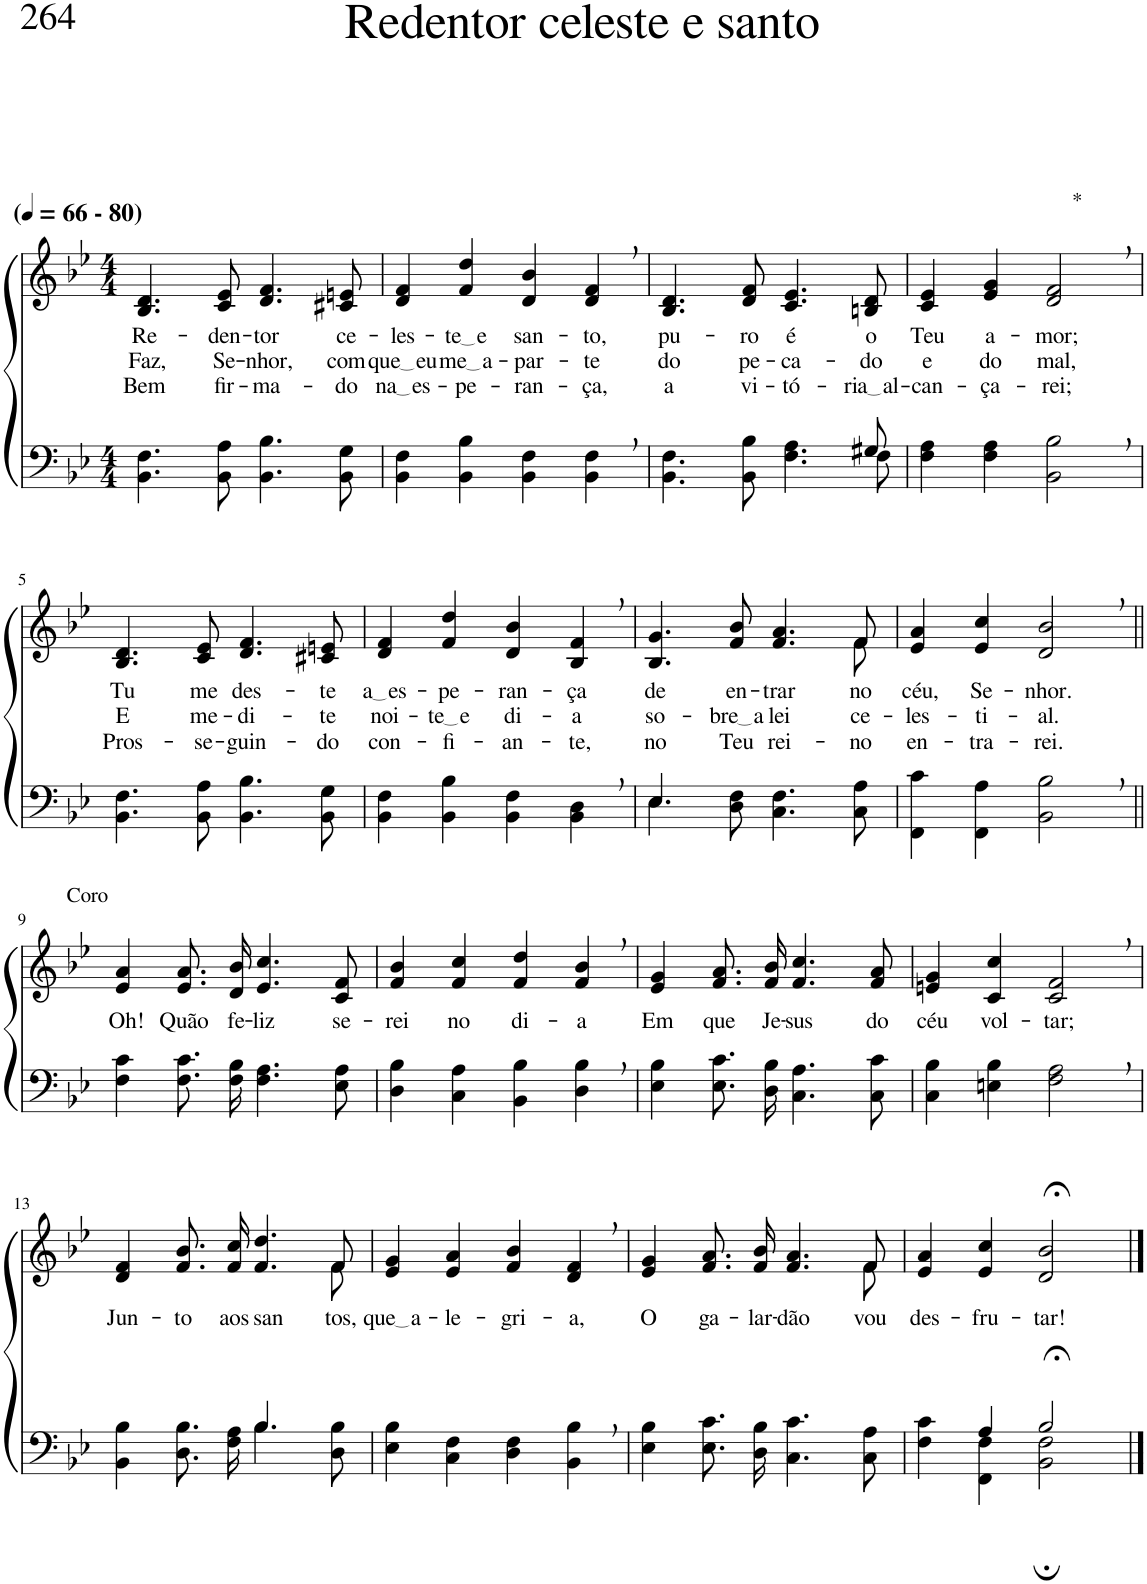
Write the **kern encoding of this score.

**kern	**kern	**text	**text	**text
*part2	*part1	*part1	*part1	*part1
*staff2	*staff1	*staff1	*staff1	*staff1
*I"Parte III e IV	*I"Parte I e II	*	*	*
*clefF4	*clefG2	*	*	*
*Trd-1c-2	*Trd-1c-2	*	*	*
*k[b-e-]	*k[b-e-]	*	*	*
*M4/4	*M4/4	*	*	*
*MM66	*MM66	*	*	*
=1	=1	=1	=1	=1
!	!LO:TX:a:B:t=(	!	!	!
!	!LO:TX:a:B:t=- 80)	!	!	!
!	!	!LO:LY:b	!LO:LY:b	!LO:LY:b
4.BB-\ 4.F\	4.B-/ 4.d/	Re-	Faz,	Bem
!	!	!LO:LY:b	!LO:LY:b	!LO:LY:b
8BB-\ 8A\	8c/ 8e-/	-den-	Se-	fir-
!	!	!LO:LY:b	!LO:LY:b	!LO:LY:b
4.BB-\ 4.B-\	4.d/ 4.f/	-tor	-nhor,	-ma-
!	!	!LO:LY:b	!LO:LY:b	!LO:LY:b
8BB-\ 8G\	8c#X/ 8en/	ce-	com	-do
=2	=2	=2	=2	=2
!	!	!LO:LY:b	!LO:LY:b	!LO:LY:b
4BB-\ 4F\	4d/ 4f/	-les-	que eu	na es
!	!	!LO:LY:b	!LO:LY:b	!LO:LY:b
4BB-\ 4B-\	4f/ 4dd/	te e	me a	-pe-
!	!	!LO:LY:b	!LO:LY:b	!LO:LY:b
4BB-\ 4F\	4d/ 4b-/	san-	-par-	-ran-
!	!	!LO:LY:b	!LO:LY:b	!LO:LY:b
4BB-\, 4F\,	4d/, 4f/,	-to,	-te	-ça,
=3	=3	=3	=3	=3
*^	*	*	*	*
!	!	!	!LO:LY:b	!LO:LY:b	!LO:LY:b
2..ryy	4.BB-\ 4.F\	4.B-/ 4.d/	pu-	do	a
!	!	!	!LO:LY:b	!LO:LY:b	!LO:LY:b
.	8BB-\ 8B-\	8d/ 8f/	-ro	pe-	vi-
!	!	!	!LO:LY:b	!LO:LY:b	!LO:LY:b
.	4.F\ 4.A\	4.c/ 4.e-/	é	-ca-	-tó-
!	!	!	!LO:LY:b	!LO:LY:b	!LO:LY:b
8G#X/	8F\	8Bn/ 8d/	o	-do	ria al
=4	=4	=4	=4	=4	=4
!	!	!	!LO:LY:b	!LO:LY:b	!LO:LY:b
*v	*v	*	*	*	*
4F\ 4A\	4c/ 4e-/	Teu	e	-can-
!	!	!LO:LY:b	!LO:LY:b	!LO:LY:b
4F\ 4A\	4e-/ 4g/	a-	do	-ça-
!	!LO:TX:a:t=*	!	!	!
!	!	!LO:LY:b	!LO:LY:b	!LO:LY:b
2BB-\, 2B-\,	2d/, 2f/,	-mor;	mal,	-rei;
!!LO:LB:g=z
=5	=5	=5	=5	=5
!	!	!LO:LY:b	!LO:LY:b	!LO:LY:b
4.BB-\ 4.F\	4.B-/ 4.d/	Tu	E	Pros-
!	!	!LO:LY:b	!LO:LY:b	!LO:LY:b
8BB-\ 8A\	8c/ 8e-/	me	me-	-se-
!	!	!LO:LY:b	!LO:LY:b	!LO:LY:b
4.BB-\ 4.B-\	4.d/ 4.f/	des-	-di-	-guin-
!	!	!LO:LY:b	!LO:LY:b	!LO:LY:b
8BB-\ 8G\	8c#X/ 8en/	-te	-te	-do
=6	=6	=6	=6	=6
!	!	!LO:LY:b	!LO:LY:b	!LO:LY:b
4BB-\ 4F\	4d/ 4f/	a es	noi-	con-
!	!	!LO:LY:b	!LO:LY:b	!LO:LY:b
4BB-\ 4B-\	4f/ 4dd/	-pe-	te e	-fi-
!	!	!LO:LY:b	!LO:LY:b	!LO:LY:b
4BB-\ 4F\	4d/ 4b-/	-ran-	di-	-an-
!	!	!LO:LY:b	!LO:LY:b	!LO:LY:b
4BB-\, 4D\,	4B-/, 4f/,	-ça	-a	-te,
=7	=7	=7	=7	=7
*^	*	*	*	*
!	!	!	!LO:LY:b	!LO:LY:b	!LO:LY:b
*	*	*^	*	*	*
4.E-\	4.E-/	4.B-/ 4.g/	2..ryy	de	so-	no
!	!	!	!	!LO:LY:b	!LO:LY:b	!LO:LY:b
8D\ 8F\	2ryy	8f/ 8b-/	.	en-	bre a	Teu
!	!	!	!	!LO:LY:b	!LO:LY:b	!LO:LY:b
4.C\ 4.F\	.	4.f/ 4.a/	.	-trar	lei	rei-
!	!	!	!	!LO:LY:b	!LO:LY:b	!LO:LY:b
8C\ 8A\	8ryy	8f/	8f\	no	ce-	-no
=8	=8	=8	=8	=8	=8	=8
!	!	!	!	!LO:LY:b	!LO:LY:b	!LO:LY:b
*v	*v	*	*	*	*	*
*	*v	*v	*	*	*
4FF\ 4c\	4e-/ 4a/	céu,	-les-	en-
!	!	!LO:LY:b	!LO:LY:b	!LO:LY:b
4FF\ 4A\	4e-/ 4cc/	Se-	-ti-	-tra-
!	!	!LO:LY:b	!LO:LY:b	!LO:LY:b
2BB-\, 2B-\,	2d/, 2b-/,	-nhor.	-al.	-rei.
!!LO:LB:g=z
=9||	=9||	=9||	=9||	=9||
!	!LO:TX:a:t=Coro	!	!	!
!	!	!LO:LY:b	!	!
4F\ 4c\	4e-/ 4a/	Oh!	.	.
!	!	!LO:LY:b	!	!
8.F\ 8.c\L	8.e-/ 8.a/L	Quão	.	.
!	!	!LO:LY:b	!	!
16F\ 16B-\Jk	16d/ 16b-/Jk	fe-	.	.
!	!	!LO:LY:b	!	!
4.F\ 4.A\	4.e-/ 4.cc/	-liz	.	.
!	!	!LO:LY:b	!	!
8E-\ 8A\	8c/ 8f/	se-	.	.
=10	=10	=10	=10	=10
!	!	!LO:LY:b	!	!
4D\ 4B-\	4f/ 4b-/	-rei	.	.
!	!	!LO:LY:b	!	!
4C\ 4A\	4f/ 4cc/	no	.	.
!	!	!LO:LY:b	!	!
4BB-\ 4B-\	4f/ 4dd/	di-	.	.
!	!	!LO:LY:b	!	!
4D\, 4B-\,	4f/, 4b-/,	-a	.	.
=11	=11	=11	=11	=11
!	!	!LO:LY:b	!	!
4E-\ 4B-\	4e-/ 4g/	Em	.	.
!	!	!LO:LY:b	!	!
8.E-\ 8.c\L	8.f/ 8.a/L	que	.	.
!	!	!LO:LY:b	!	!
16D\ 16B-\Jk	16f/ 16b-/Jk	Je-	.	.
!	!	!LO:LY:b	!	!
4.C\ 4.A\	4.f/ 4.cc/	-sus	.	.
!	!	!LO:LY:b	!	!
8C\ 8c\	8f/ 8a/	do	.	.
=12	=12	=12	=12	=12
!	!	!LO:LY:b	!	!
4C\ 4B-\	4en/ 4g/	céu	.	.
!	!	!LO:LY:b	!	!
4En\ 4B-\	4c/ 4cc/	vol-	.	.
!	!	!LO:LY:b	!	!
2F\, 2A\,	2c/, 2f/,	-tar;	.	.
!!LO:LB:g=z
=13	=13	=13	=13	=13
*^	*	*	*	*
!	!	!	!LO:LY:b	!	!
*	*	*^	*	*	*
2ryy	4BB-\ 4B-\	4d/ 4f/	2..ryy	Jun-	.	.
!	!	!	!	!LO:LY:b	!	!
.	8.D\ 8.B-\L	8.f/ 8.b-/L	.	-to	.	.
!	!	!	!	!LO:LY:b	!	!
.	16F\ 16A\Jk	16f/ 16cc/Jk	.	aos	.	.
!	!	!	!	!LO:LY:b	!	!
4.B-/	4.B-\	4.f/ 4.dd/	.	san-	.	.
!	!	!	!	!LO:LY:b	!	!
8ryy	8D\ 8B-\	8f/	8f\	-tos,	.	.
=14	=14	=14	=14	=14	=14	=14
!	!	!	!	!LO:LY:b	!	!
*v	*v	*	*	*	*	*
*	*v	*v	*	*	*
4E-\ 4B-\	4e-/ 4g/	que a	.	.
!	!	!LO:LY:b	!	!
4C\ 4F\	4e-/ 4a/	-le-	.	.
!	!	!LO:LY:b	!	!
4D\ 4F\	4f/ 4b-/	-gri-	.	.
!	!	!LO:LY:b	!	!
4BB-\, 4B-\,	4d/, 4f/,	-a,	.	.
=15	=15	=15	=15	=15
!	!	!LO:LY:b	!	!
*	*^	*	*	*
4E-\ 4B-\	4e-/ 4g/	2..ryy	O	.	.
!	!	!	!LO:LY:b	!	!
8.E-\ 8.c\L	8.f/ 8.a/L	.	ga-	.	.
!	!	!	!LO:LY:b	!	!
16D\ 16B-\Jk	16f/ 16b-/Jk	.	-lar-	.	.
!	!	!	!LO:LY:b	!	!
4.C\ 4.c\	4.f/ 4.a/	.	-dão	.	.
!	!	!	!LO:LY:b	!	!
8C\ 8A\	8f/	8f\	vou	.	.
=16	=16	=16	=16	=16	=16
*^	*	*	*	*	*
!	!	!	!	!LO:LY:b	!	!
*	*	*v	*v	*	*	*
4ryy	4F\ 4c\	4e-/ 4a/	des-	.	.
!	!	!	!LO:LY:b	!	!
4A/	4FF\ 4F\	4e-/ 4cc/	-fru-	.	.
!	!	!	!LO:LY:b	!	!
2B-;</	2BB-\; 2F\;	2d/;< 2b-/;<	-tar!	.	.
*v	*v	*	*	*	*
==	==	==	==	==
*-	*-	*-	*-	*-
